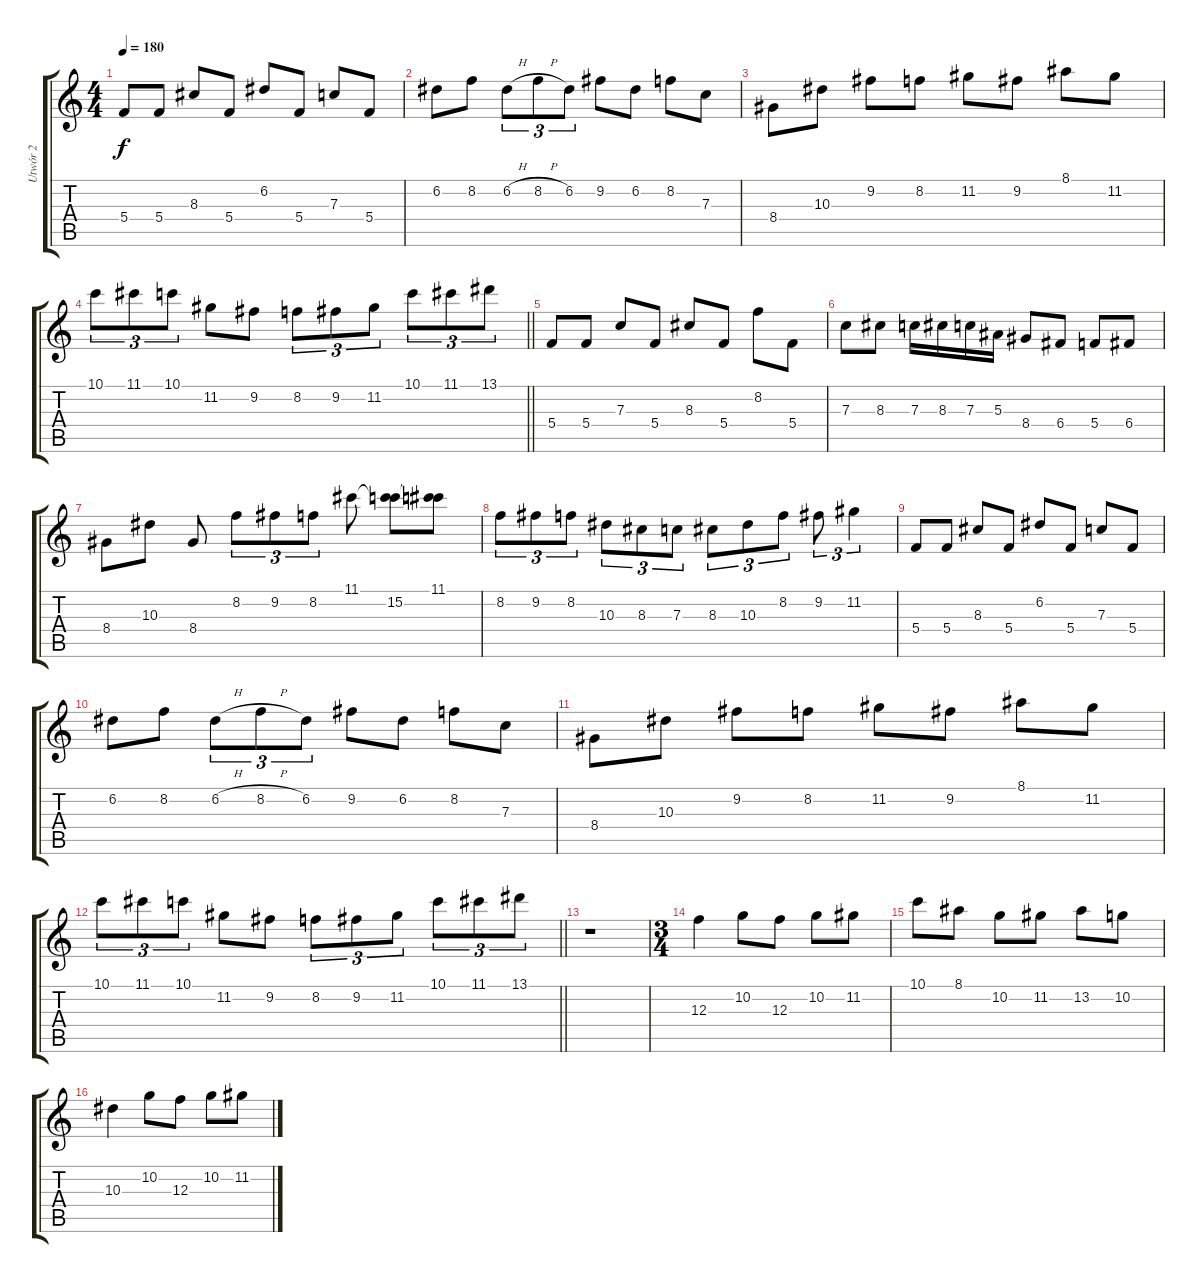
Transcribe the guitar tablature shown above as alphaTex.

\track ("Utwór 2" "Utwór 2") {instrument distortionguitar}
\staff {score tabs}
\tuning (D4 A3 F3 C3 G2 D2) {hide}
\ts (4 4)
\tempo 180
\clef g2
\ks c
5.4.8{dy f} 5.4.8 8.3.8 5.4.8 6.2.8 5.4.8 7.3.8 5.4.8 |
6.2.8 8.2.8 6.2{h}.8{tu (3 2)} 8.2{h}.8{tu (3 2)} 6.2.8{tu (3 2)} 9.2.8 6.2.8 8.2.8 7.3.8 |
8.4.8 10.3.8 9.2.8 8.2.8 11.2.8 9.2.8 8.1.8 11.2.8 |
\barLineRight lightlight
10.1.8{tu (3 2)} 11.1.8{tu (3 2)} 10.1.8{tu (3 2)} 11.2.8 9.2.8 8.2.8{tu (3 2)} 9.2.8{tu (3 2)} 11.2.8{tu (3 2)} 10.1.8{tu (3 2)} 11.1.8{tu (3 2)} 13.1.8{tu (3 2)} |
5.4.8 5.4.8 7.3.8 5.4.8 8.3.8 5.4.8 8.2.8 5.4.8 |
7.3.8 8.3.8 7.3.16 8.3.16 7.3.16 5.3.16 8.4.8 6.4.8 5.4.8 6.4.8 |
8.4.8 10.3.8 8.4.8 8.2.8{tu (3 2)} 9.2.8{tu (3 2)} 8.2.8{tu (3 2)} 11.1.8 (11.1{t} 15.2).8 (11.1 15.2{t}).8 |
8.2.8{tu (3 2)} 9.2.8{tu (3 2)} 8.2.8{tu (3 2)} 10.3.8{tu (3 2)} 8.3.8{tu (3 2)} 7.3.8{tu (3 2)} 8.3.8{tu (3 2)} 10.3.8{tu (3 2)} 8.2.8{tu (3 2)} 9.2.8{tu (3 2)} 11.2.4{tu (3 2)} |
5.4.8 5.4.8 8.3.8 5.4.8 6.2.8 5.4.8 7.3.8 5.4.8 |
6.2.8 8.2.8 6.2{h}.8{tu (3 2)} 8.2{h}.8{tu (3 2)} 6.2.8{tu (3 2)} 9.2.8 6.2.8 8.2.8 7.3.8 |
8.4.8 10.3.8 9.2.8 8.2.8 11.2.8 9.2.8 8.1.8 11.2.8 |
\barLineRight lightlight
10.1.8{tu (3 2)} 11.1.8{tu (3 2)} 10.1.8{tu (3 2)} 11.2.8 9.2.8 8.2.8{tu (3 2)} 9.2.8{tu (3 2)} 11.2.8{tu (3 2)} 10.1.8{tu (3 2)} 11.1.8{tu (3 2)} 13.1.8{tu (3 2)} |
r.1 |
\ts (3 4)
12.3.4 10.2.8 12.3.8 10.2.8 11.2.8 |
10.1.8 8.1.8 10.2.8 11.2.8 13.2.8 10.2.8 |
10.3.4 10.2.8 12.3.8 10.2.8 11.2.8
